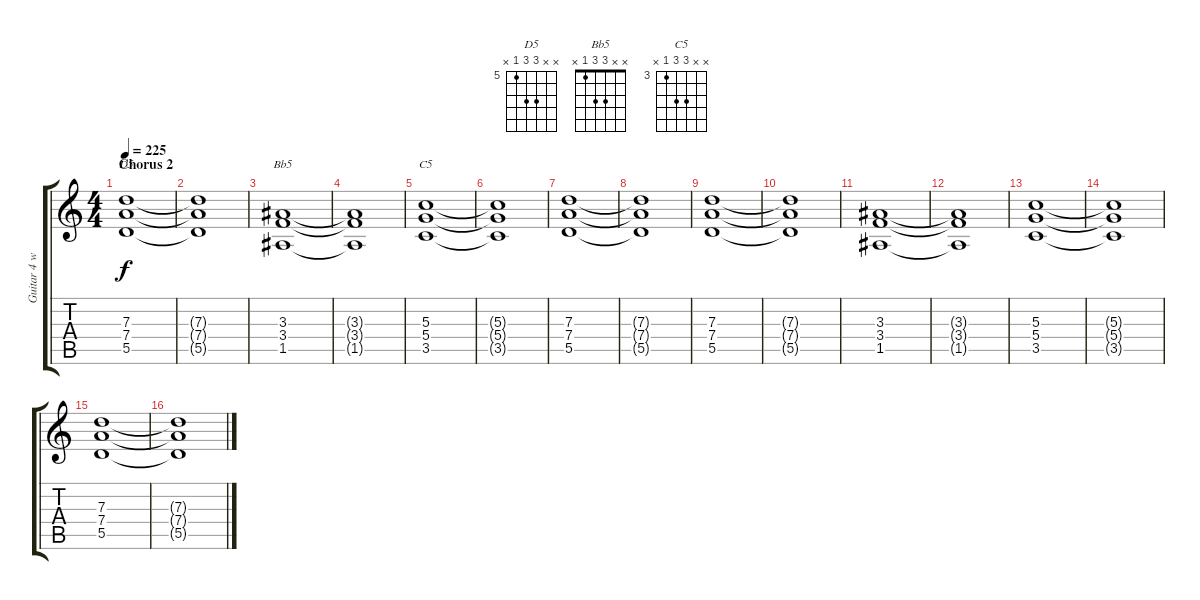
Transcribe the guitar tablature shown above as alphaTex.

\track ("Guitar 4 w/Distortion" "Guitar 4 w") {instrument distortionguitar}
\staff {score tabs}
\tuning (E4 B3 G3 D3 A2 E2) {hide}
\chord ("D5" x x 7 7 5 x) {firstfret 5}
\chord ("Bb5" x x 3 3 1 x)
\chord ("C5" x x 5 5 3 x) {firstfret 3}
\ts (4 4)
\section ("" "Chorus 2")
\tempo 225
\clef g2
\ks c
(7.3 7.4 5.5).1{ch "D5" dy f} |
(7.3{t} 7.4{t} 5.5{t}).1 |
(3.3 3.4 1.5).1{ch "Bb5"} |
(3.3{t} 3.4{t} 1.5{t}).1 |
(5.3 5.4 3.5).1{ch "C5"} |
(5.3{t} 5.4{t} 3.5{t}).1 |
(7.3 7.4 5.5).1 |
(7.3{t} 7.4{t} 5.5{t}).1 |
(7.3 7.4 5.5).1 |
(7.3{t} 7.4{t} 5.5{t}).1 |
(3.3 3.4 1.5).1 |
(3.3{t} 3.4{t} 1.5{t}).1 |
(5.3 5.4 3.5).1 |
(5.3{t} 5.4{t} 3.5{t}).1 |
(7.3 7.4 5.5).1 |
(7.3{t} 7.4{t} 5.5{t}).1
